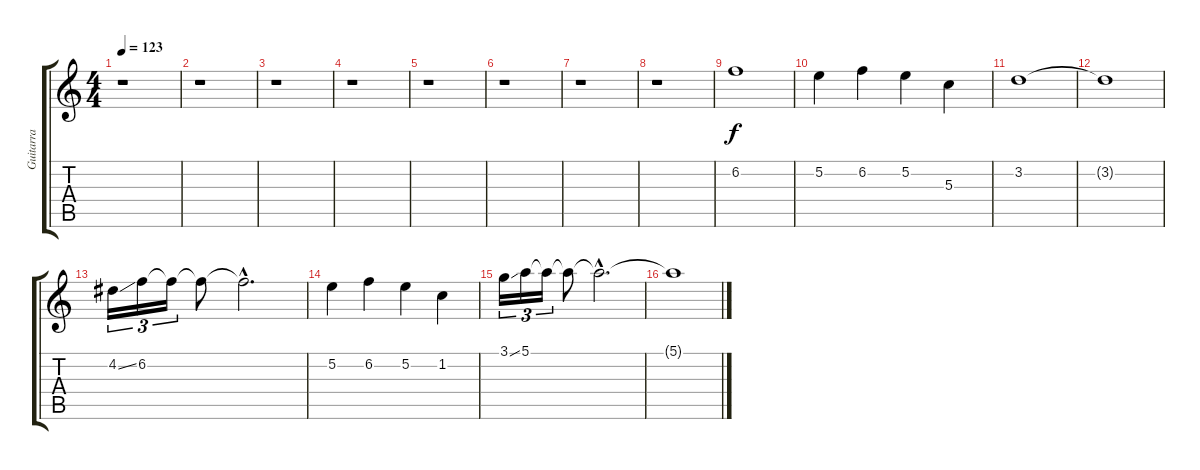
\track ("Guitarra" "Guitarra") {instrument distortionguitar}
\staff {score tabs}
\tuning (E4 B3 G3 D3 A2 E2) {hide}
\ts (4 4)
\tempo 123
\clef g2
\ks c
r.1{dy f instrument distortionguitar} |
r.1 |
r.1 |
r.1 |
r.1 |
r.1 |
r.1 |
r.1 |
6.2.1 |
5.2.4 6.2.4 5.2.4 5.3.4 |
3.2.1 |
3.2{t}.1 |
4.2{ss}.16{tu (3 2)} 6.2.16{tu (3 2)} 6.2{t}.16{tu (3 2)} 6.2{t}.8 6.2{hac t}.2{d} |
5.2.4 6.2.4 5.2.4 1.2.4 |
3.1{ss}.16{tu (3 2)} 5.1.16{tu (3 2)} 5.1{t}.16{tu (3 2)} 5.1{t}.8 5.1{hac t}.2{d} |
5.1{t}.1
